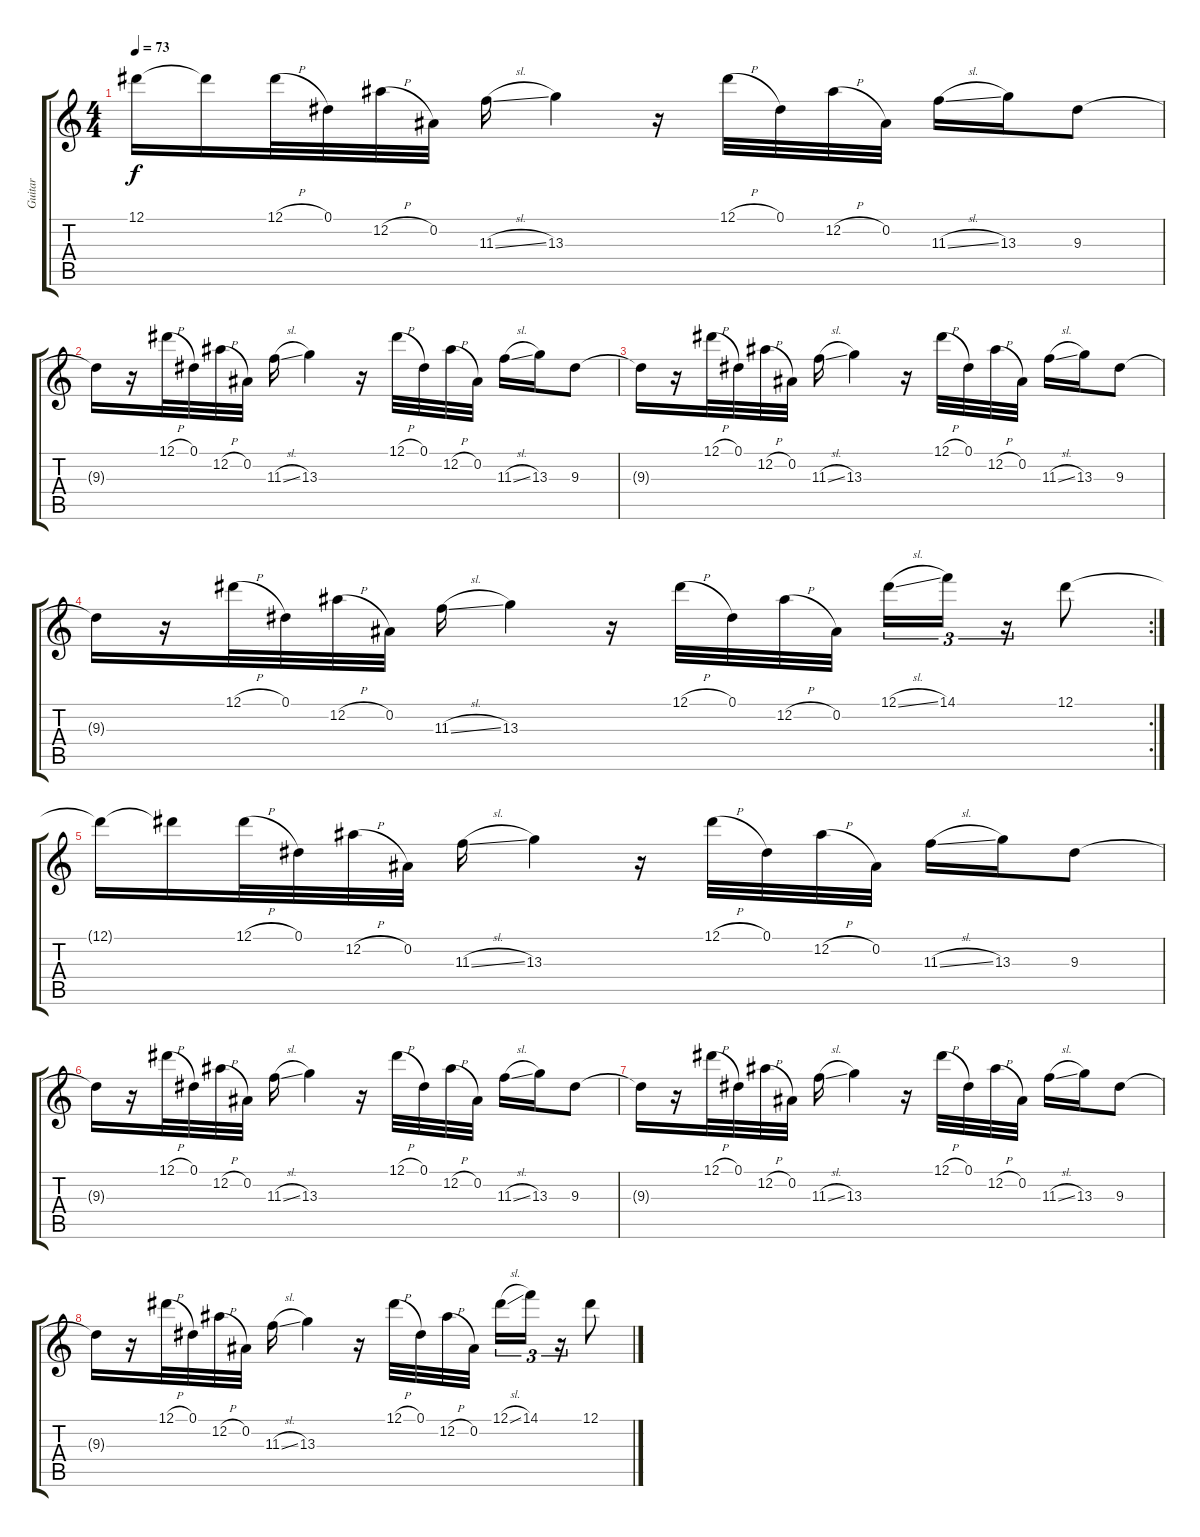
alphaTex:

\track ("Guitar" "Guitar") {instrument electricguitarjazz}
\staff {score tabs}
\tuning (Eb4 Bb3 Gb3 Db3 Ab2 Eb2) {hide}
\ts (4 4)
\tempo 73
\clef g2
\ks c
12.1{t}.16{dy f} 12.1{t}.16 12.1{h}.32 0.1.32 12.2{h}.32 0.2.32 11.3{sl}.16 13.3.4 r.16 12.1{h}.32 0.1.32 12.2{h}.32 0.2.32 11.3{sl}.16 13.3.16 9.3.8 |
9.3{t}.16 r.16 12.1{h}.32 0.1.32 12.2{h}.32 0.2.32 11.3{sl}.16 13.3.4 r.16 12.1{h}.32 0.1.32 12.2{h}.32 0.2.32 11.3{sl}.16 13.3.16 9.3.8 |
9.3{t}.16 r.16 12.1{h}.32 0.1.32 12.2{h}.32 0.2.32 11.3{sl}.16 13.3.4 r.16 12.1{h}.32 0.1.32 12.2{h}.32 0.2.32 11.3{sl}.16 13.3.16 9.3.8 |
\rc 2
9.3{t}.16 r.16 12.1{h}.32 0.1.32 12.2{h}.32 0.2.32 11.3{sl}.16 13.3.4 r.16 12.1{h}.32 0.1.32 12.2{h}.32 0.2.32 12.1{sl}.16{tu (3 2)} 14.1.16{tu (3 2)} r.16{tu (3 2)} 12.1.8 |
12.1{t}.16{instrument overdrivenguitar} 12.1{t}.16 12.1{h}.32 0.1.32 12.2{h}.32 0.2.32 11.3{sl}.16 13.3.4 r.16 12.1{h}.32 0.1.32 12.2{h}.32 0.2.32 11.3{sl}.16 13.3.16 9.3.8 |
9.3{t}.16 r.16 12.1{h}.32 0.1.32 12.2{h}.32 0.2.32 11.3{sl}.16 13.3.4 r.16 12.1{h}.32 0.1.32 12.2{h}.32 0.2.32 11.3{sl}.16 13.3.16 9.3.8 |
9.3{t}.16 r.16 12.1{h}.32 0.1.32 12.2{h}.32 0.2.32 11.3{sl}.16 13.3.4 r.16 12.1{h}.32 0.1.32 12.2{h}.32 0.2.32 11.3{sl}.16 13.3.16 9.3.8 |
9.3{t}.16 r.16 12.1{h}.32 0.1.32 12.2{h}.32 0.2.32 11.3{sl}.16 13.3.4 r.16 12.1{h}.32 0.1.32 12.2{h}.32 0.2.32 12.1{sl}.16{tu (3 2)} 14.1.16{tu (3 2)} r.16{tu (3 2)} 12.1.8
